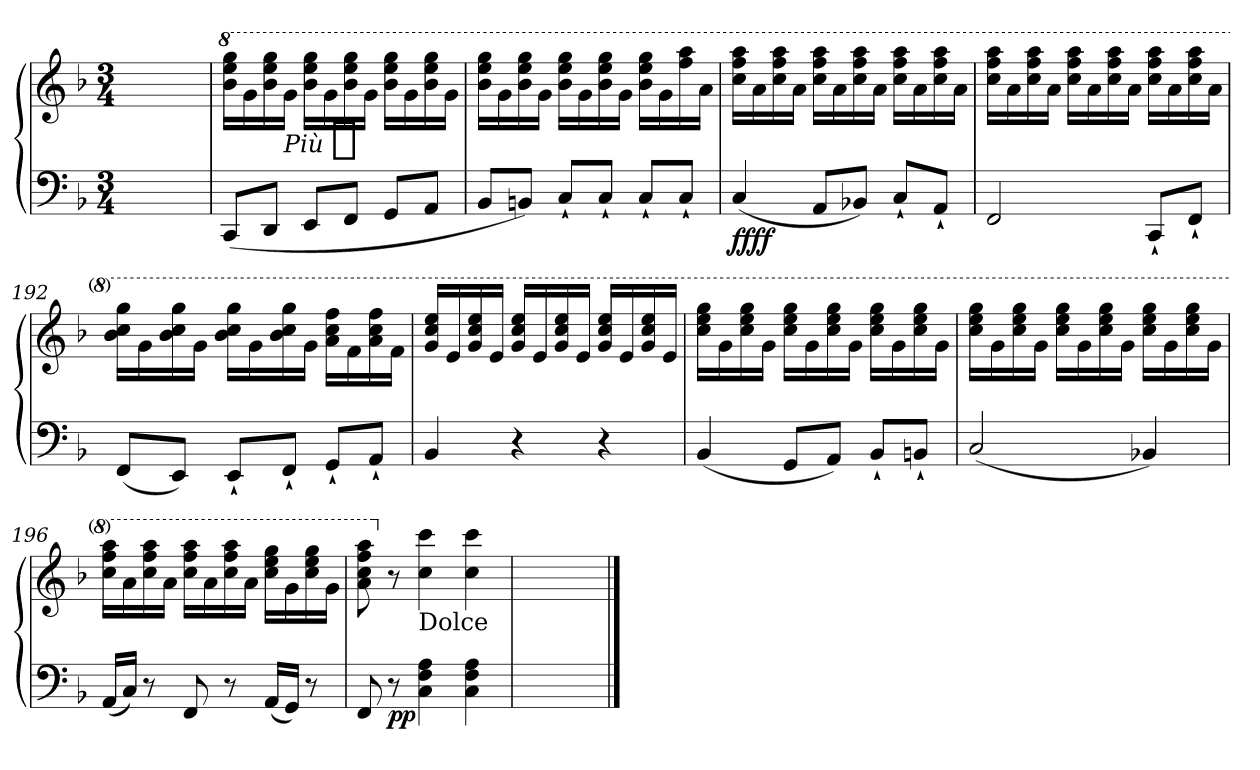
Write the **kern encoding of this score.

**kern	**kern	**dynam
*part1	*part1	*part1
*staff2	*staff1	*staff1/2
*clefF4	*clefG2	*
*k[b-]	*k[b-]	*
*M3/4	*M3/4	*
=	=	=
2.ryy	2.ryy	.
=188	=188	=188
*	*8va	*
(>8CC/L	16bb-\ 16eee\ 16ggg\LL	.
.	16gg\	.
8DD/J	16bb-\ 16eee\ 16ggg\	.
!	!	!LO:DY:b:t=Più %s
.	16gg\JJ	f
8EE/L	16bb-\ 16eee\ 16ggg\LL	.
.	16gg\	.
8FF/J	16bb-\ 16eee\ 16ggg\	.
.	16gg\JJ	.
8GG/L	16bb-\ 16eee\ 16ggg\LL	.
.	16gg\	.
8AA/J	16bb-\ 16eee\ 16ggg\	.
.	16gg\JJ	.
=189	=189	=189
8BB-/L	16bb-\ 16eee\ 16ggg\LL	.
.	16gg\	.
8BBn/J)	16bb-\ 16eee\ 16ggg\	.
.	16gg\JJ	.
8C`/L	16bb-\ 16eee\ 16ggg\LL	.
.	16gg\	.
8C`/J	16bb-\ 16eee\ 16ggg\	.
.	16gg\JJ	.
8C`/L	16bb-\ 16eee\ 16ggg\LL	.
.	16gg\	.
8C`/J	16fff\ 16aaa\	.
.	16aa\JJ	.
=190	=190	=190
!	!	!LO:DY:b=2
!	!	!LO:DY:n=1:b
(<4C/	16ccc\ 16fff\ 16aaa\LL	ff ff
.	16aa\	.
.	16ccc\ 16fff\ 16aaa\	.
.	16aa\JJ	.
8AA/L	16ccc\ 16fff\ 16aaa\LL	.
.	16aa\	.
8BB-X/J)	16ccc\ 16fff\ 16aaa\	.
.	16aa\JJ	.
8C`/L	16ccc\ 16fff\ 16aaa\LL	.
.	16aa\	.
8AA`/J	16ccc\ 16fff\ 16aaa\	.
.	16aa\JJ	.
!!LO:LB:g=z
=191	=191	=191
2FF/	16ccc\ 16fff\ 16aaa\LL	.
.	16aa\	.
.	16ccc\ 16fff\ 16aaa\	.
.	16aa\JJ	.
.	16ccc\ 16fff\ 16aaa\LL	.
.	16aa\	.
.	16ccc\ 16fff\ 16aaa\	.
.	16aa\JJ	.
8CC`/L	16ccc\ 16fff\ 16aaa\LL	.
.	16aa\	.
8FF`/J	16ccc\ 16fff\ 16aaa\	.
.	16aa\JJ	.
=192	=192	=192
(<8FF/L	16bb-\ 16ccc\ 16ggg\LL	.
.	16gg\	.
8EE/J)	16bb-\ 16ccc\ 16ggg\	.
.	16gg\JJ	.
8EE`/L	16bb-\ 16ccc\ 16ggg\LL	.
.	16gg\	.
8FF`/J	16bb-\ 16ccc\ 16ggg\	.
.	16gg\JJ	.
8GG`/L	16aa\ 16ccc\ 16fff\LL	.
.	16ff\	.
8AA`/J	16aa\ 16ccc\ 16fff\	.
.	16ff\JJ	.
=193	=193	=193
4BB-/	16gg/ 16ccc/ 16eee/LL	.
.	16ee/	.
.	16gg/ 16ccc/ 16eee/	.
.	16ee/JJ	.
4r	16gg/ 16ccc/ 16eee/LL	.
.	16ee/	.
.	16gg/ 16ccc/ 16eee/	.
.	16ee/JJ	.
4r	16gg/ 16ccc/ 16eee/LL	.
.	16ee/	.
.	16gg/ 16ccc/ 16eee/	.
.	16ee/JJ	.
!!LO:LB:g=z
=194	=194	=194
(<4BB-/	16ccc\ 16eee\ 16ggg\LL	.
.	16gg\	.
.	16ccc\ 16eee\ 16ggg\	.
.	16gg\JJ	.
8GG/L	16ccc\ 16eee\ 16ggg\LL	.
.	16gg\	.
8AA/J)	16ccc\ 16eee\ 16ggg\	.
.	16gg\JJ	.
8BB-`/L	16ccc\ 16eee\ 16ggg\LL	.
.	16gg\	.
8BBn`/J	16ccc\ 16eee\ 16ggg\	.
.	16gg\JJ	.
=195	=195	=195
(<2C/	16ccc\ 16eee\ 16ggg\LL	.
.	16gg\	.
.	16ccc\ 16eee\ 16ggg\	.
.	16gg\JJ	.
.	16ccc\ 16eee\ 16ggg\LL	.
.	16gg\	.
.	16ccc\ 16eee\ 16ggg\	.
.	16gg\JJ	.
4BB-X/)	16ccc\ 16eee\ 16ggg\LL	.
.	16gg\	.
.	16ccc\ 16eee\ 16ggg\	.
.	16gg\JJ	.
=196	=196	=196
(<16AA/LL	16ccc\ 16fff\ 16aaa\LL	.
16C/JJ)	16aa\	.
8r	16ccc\ 16fff\ 16aaa\	.
.	16aa\JJ	.
8FF/	16ccc\ 16fff\ 16aaa\LL	.
.	16aa\	.
8r	16ccc\ 16fff\ 16aaa\	.
.	16aa\JJ	.
(<16AA/LL	16ccc\ 16eee\ 16ggg\LL	.
16GG/JJ)	16gg\	.
8r	16ccc\ 16eee\ 16ggg\	.
.	16gg\JJ	.
=197	=197	=197
8FF/	8aa\ 8ccc\ 8fff\ 8aaa\	.
*	*X8va	*
!	!	!LO:DY:b=2
!	!	!LO:DY:n=1:b
8r	8r	p p
!	!LO:TX:b:t=Dolce	!
4C\ 4F\ 4A\	4cc\ 4ccc\	.
4C\ 4F\ 4A\	4cc\ 4ccc\	.
=	=	=
2.ryy	2.ryy	.
==	==	==
*-	*-	*-
